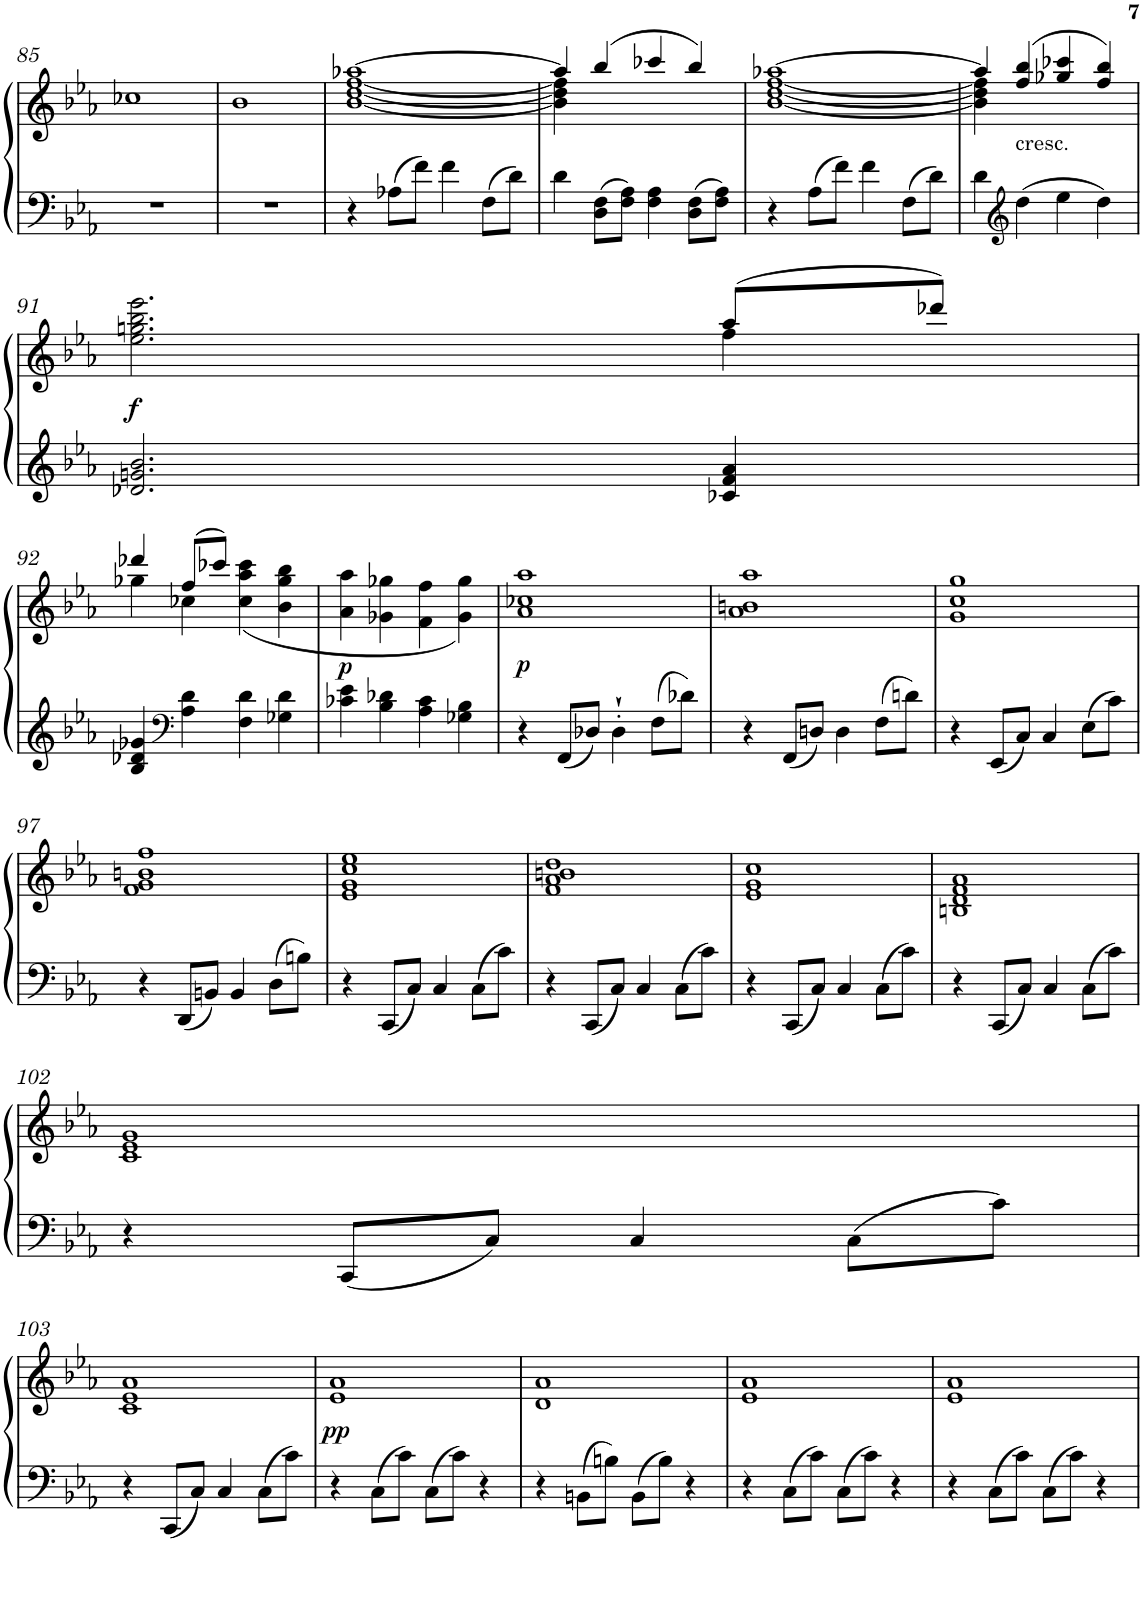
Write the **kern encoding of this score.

**kern	**kern	**dynam
*part1	*part1	*part1
*staff2	*staff1	*staff1/2
*I"Piano	*	*
*I'Pno	*	*
!!LO:PB:g=z
*clefF4	*clefG2	*
*k[b-e-a-]	*k[b-e-a-]	*
*E-:	*E-:	*
*M2/2	*M2/2	*
*met(c|)	*met(c|)	*
=85	=85	=85
1r	1cc-X	.
=86	=86	=86
1r	1b-	.
=87	=87	=87
*	*^	*
4r	[1aa-X	[1b- [1dd [1ff	.
8A-X\L	.	.	.
8f\J	.	.	.
4f\	.	.	.
8F\L	.	.	.
8d\J	.	.	.
=88	=88	=88	=88
4d\	4aa-/]	4b-\] 4dd\] 4ff\]	.
8D\ 8F\L	(>4bb-/	2.ryy	.
8F\ 8A-\J	.	.	.
4F\ 4A-\	4ccc-X/	.	.
8D\ 8F\L	4bb-/)	.	.
8F\ 8A-\J	.	.	.
=89	=89	=89	=89
4r	[1aa-X	[1b- [1dd [1ff	.
8A-\L	.	.	.
8f\J	.	.	.
4f\	.	.	.
8F\L	.	.	.
8d\J	.	.	.
=90	=90	=90	=90
4d\	4aa-/]	4b-\] 4dd\] 4ff\]	.
*clefG2	*	*	*
!	!LO:TX:b:t=cresc.	!	!
4dd\	(>4ff/ 4bb-/	2.ryy	.
4ee-\	4gg-X/ 4ccc-X/	.	.
4dd\	4ff/ 4bb-/)	.	.
!!LO:LB:g=z	!!
=91	=91	=91	=91
!	!	!	!LO:DY:b
2.d-X/ 2.gn/ 2.b-/	2.ee-\ 2.ggn\ 2.bb-\ 2.eee-\	2.ryy	f
4c-X/ 4f/ 4a-/	(>8aa-/L	4ff\	.
.	8ddd-X/J)	.	.
!!LO:LB:g=z	!!
=92	=92	=92	=92
4B-/ 4d-X/ 4g-X/	4ddd-X/	4gg-X\	.
*clefF4	*	*	*
4A-\ 4d-\	(>8ff/L	4cc-X\	.
.	8ccc-X/J)	.	.
4F\ 4d-\	(<4cc-\ 4aa-\ 4ccc-\	2ryy	.
4G-X\ 4d-\	4b-\ 4gg-\ 4bb-\	.	.
*	*v	*v	*
=93	=93	=93
!	!	!LO:DY:b
4c-X\ 4e-\	4a-\ 4aa-\	p
4B-\ 4d-X\	4g-X\ 4gg-X\	.
4A-\ 4c-\	4f\ 4ff\	.
4G-X\ 4B-\	4g-\ 4gg-\)	.
=94	=94	=94
!	!	!LO:DY:b
4r	1a- 1cc-X 1aa-	p
8FF/L	.	.
8D-X/J	.	.
4D-'`\	.	.
8F\L	.	.
8d-X\J	.	.
=95	=95	=95
4r	1a- 1bn 1aa-	.
8FF/L	.	.
8Dn/J	.	.
4D\	.	.
8F\L	.	.
8dn\J	.	.
=96	=96	=96
4r	1g 1cc 1gg	.
8EE-/L	.	.
8C/J	.	.
4C/	.	.
8E-\L	.	.
8c\J	.	.
!!LO:LB:g=z
=97	=97	=97
4r	1f 1g 1bn 1ff	.
8DD/L	.	.
8BBn/J	.	.
4BB/	.	.
8D\L	.	.
8Bn\J	.	.
=98	=98	=98
4r	1e- 1g 1cc 1ee-	.
8CC/L	.	.
8C/J	.	.
4C/	.	.
8C\L	.	.
8c\J	.	.
=99	=99	=99
4r	1f 1a- 1bn 1dd	.
8CC/L	.	.
8C/J	.	.
4C/	.	.
8C\L	.	.
8c\J	.	.
=100	=100	=100
4r	1e- 1g 1cc	.
8CC/L	.	.
8C/J	.	.
4C/	.	.
8C\L	.	.
8c\J	.	.
=101	=101	=101
4r	1Bn 1d 1f 1a-	.
8CC/L	.	.
8C/J	.	.
4C/	.	.
8C\L	.	.
8c\J	.	.
!!LO:LB:g=z
=102	=102	=102
4r	1c 1e- 1g	.
8CC/L	.	.
8C/J	.	.
4C/	.	.
8C\L	.	.
8c\J	.	.
!!LO:LB:g=z
=103	=103	=103
4r	1c 1e- 1a-	.
8CC/L	.	.
8C/J	.	.
4C/	.	.
8C\L	.	.
8c\J	.	.
=104	=104	=104
!	!	!LO:DY:b
4r	1e- 1a-	pp
8C\L	.	.
8c\J	.	.
8C\L	.	.
8c\J	.	.
4r	.	.
=105	=105	=105
4r	1d 1a-	.
8BBn\L	.	.
8Bn\J	.	.
8BB\L	.	.
8B\J	.	.
4r	.	.
=106	=106	=106
4r	1e- 1a-	.
8C\L	.	.
8c\J	.	.
8C\L	.	.
8c\J	.	.
4r	.	.
=107	=107	=107
4r	1e- 1a-	.
8C\L	.	.
8c\J	.	.
8C\L	.	.
8c\J	.	.
4r	.	.
=	=	=
*-	*-	*-
